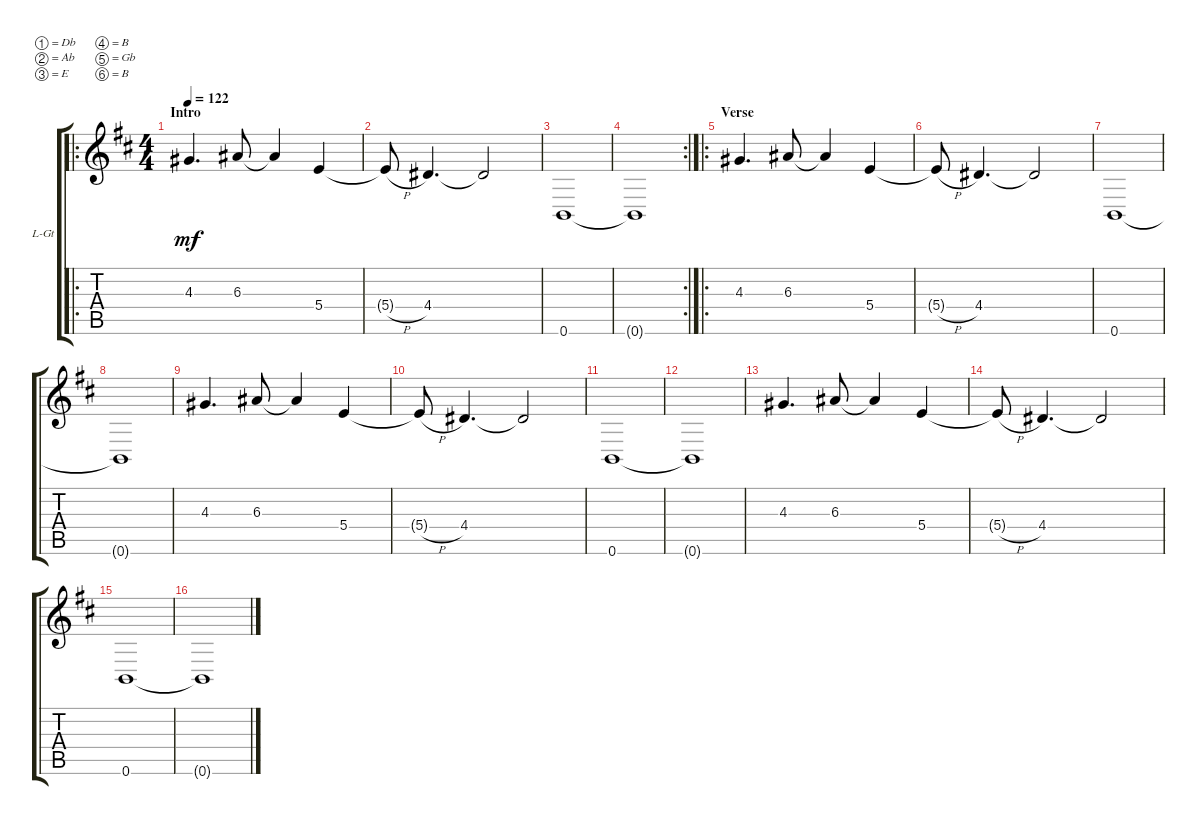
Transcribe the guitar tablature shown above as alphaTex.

\defaultSystemsLayout 4
\bracketExtendMode groupsimilarinstruments
\firstSystemTrackNameOrientation horizontal
\otherSystemsTrackNameOrientation horizontal
\track ("Lead Guitar" "L-Gt") {instrument electricguitarclean}
\staff {score tabs}
\tuning (Db4 Ab3 E3 B2 Gb2 B1)
\ro
\ts (4 4)
\section ("" "Intro")
\tempo 122
\clef g2
\ks d
4.3.4{d dy mf instrument electricguitarclean} 6.3.8 6.3{t}.4 5.4.4 |
5.4{h t}.8 4.4.4{d} 4.4{t}.2 |
0.6.1 |
\rc 2
0.6{t}.1 |
\ro
\section ("" "Verse")
4.3.4{d} 6.3.8 6.3{t}.4 5.4.4 |
5.4{h t}.8 4.4.4{d} 4.4{t}.2 |
0.6.1 |
0.6{t}.1 |
4.3.4{d} 6.3.8 6.3{t}.4 5.4.4 |
5.4{h t}.8 4.4.4{d} 4.4{t}.2 |
0.6.1 |
0.6{t}.1 |
4.3.4{d} 6.3.8 6.3{t}.4 5.4.4 |
5.4{h t}.8 4.4.4{d} 4.4{t}.2 |
0.6.1 |
0.6{t}.1
